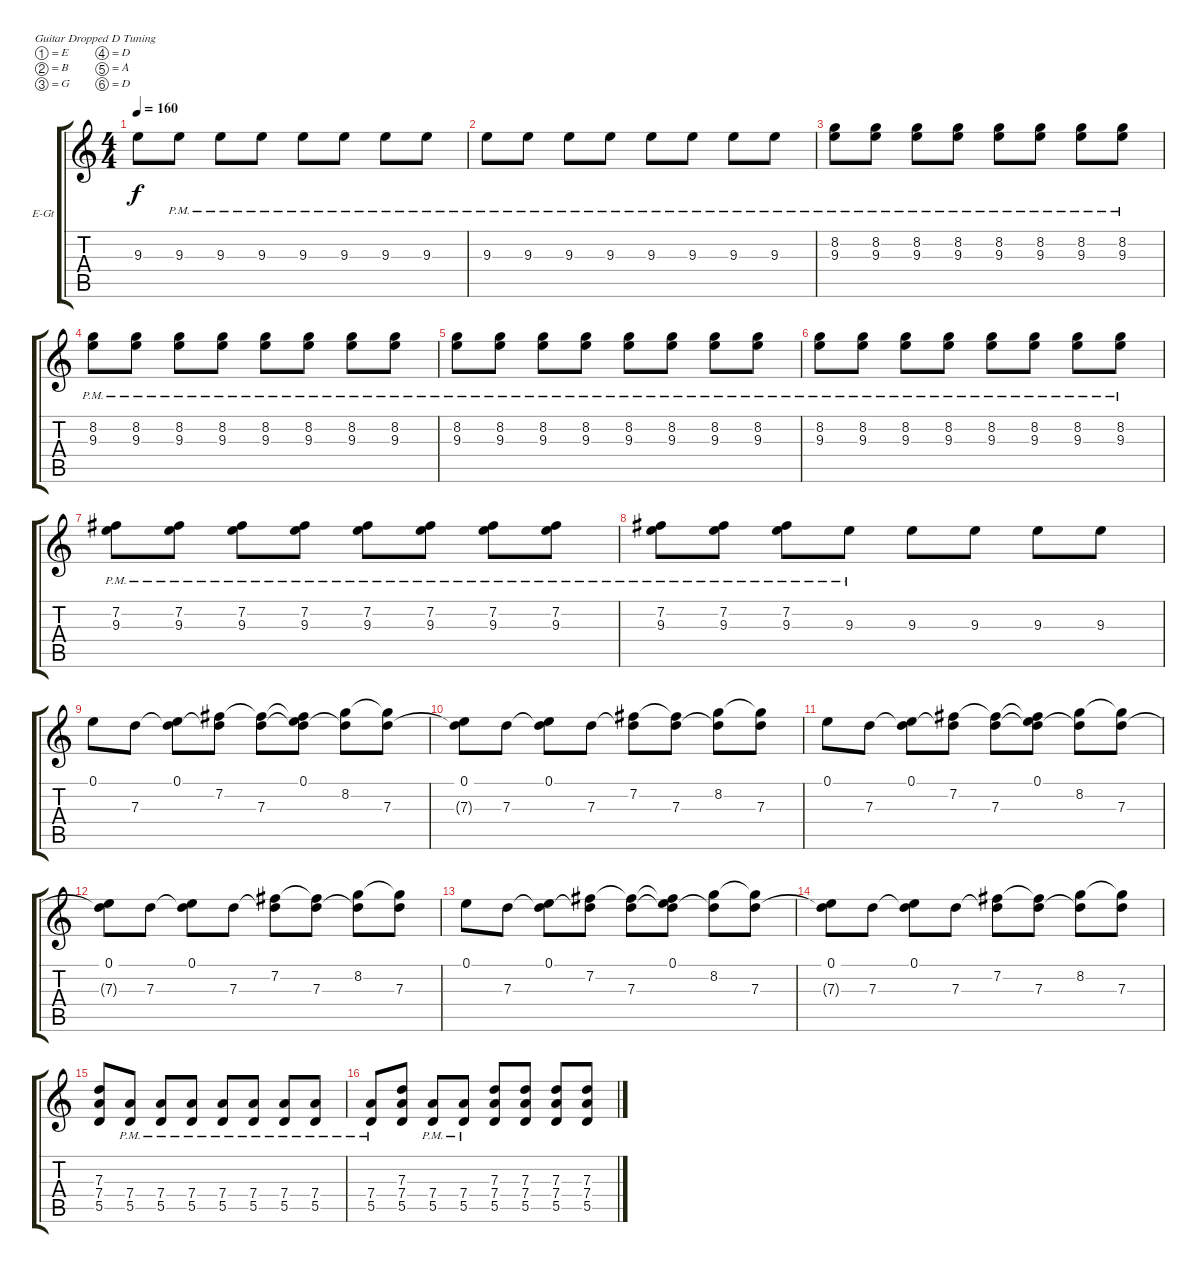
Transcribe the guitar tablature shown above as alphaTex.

\bracketExtendMode groupsimilarinstruments
\firstSystemTrackNameOrientation horizontal
\otherSystemsTrackNameOrientation horizontal
\track ("Kevin Skaff / Lead Guitar" "E-Gt") {instrument distortionguitar}
\staff {score tabs}
\tuning (E4 B3 G3 D3 A2 D2)
\ts (4 4)
\tempo 160
\clef g2
\ks c
9.3.8{dy f} 9.3{pm}.8 9.3{pm}.8 9.3{pm}.8 9.3{pm}.8 9.3{pm}.8 9.3{pm}.8 9.3{pm}.8 |
9.3{pm}.8 9.3{pm}.8 9.3{pm}.8 9.3{pm}.8 9.3{pm}.8 9.3{pm}.8 9.3{pm}.8 9.3{pm}.8 |
(8.2{pm} 9.3{pm}).8 (8.2{pm} 9.3{pm}).8 (8.2{pm} 9.3{pm}).8 (8.2{pm} 9.3{pm}).8 (8.2{pm} 9.3{pm}).8 (8.2{pm} 9.3{pm}).8 (8.2{pm} 9.3{pm}).8 (8.2{pm} 9.3{pm}).8 |
(8.2{pm} 9.3{pm}).8 (8.2{pm} 9.3{pm}).8 (8.2{pm} 9.3{pm}).8 (8.2{pm} 9.3{pm}).8 (8.2{pm} 9.3{pm}).8 (8.2{pm} 9.3{pm}).8 (8.2{pm} 9.3{pm}).8 (8.2{pm} 9.3{pm}).8 |
(8.2{pm} 9.3{pm}).8 (8.2{pm} 9.3{pm}).8 (8.2{pm} 9.3{pm}).8 (8.2{pm} 9.3{pm}).8 (8.2{pm} 9.3{pm}).8 (8.2{pm} 9.3{pm}).8 (8.2{pm} 9.3{pm}).8 (8.2{pm} 9.3{pm}).8 |
(8.2{pm} 9.3{pm}).8 (8.2{pm} 9.3{pm}).8 (8.2{pm} 9.3{pm}).8 (8.2{pm} 9.3{pm}).8 (8.2{pm} 9.3{pm}).8 (8.2{pm} 9.3{pm}).8 (8.2{pm} 9.3{pm}).8 (8.2{pm} 9.3{pm}).8 |
(7.2{pm} 9.3{pm}).8 (7.2{pm} 9.3{pm}).8 (7.2{pm} 9.3{pm}).8 (7.2{pm} 9.3{pm}).8 (7.2{pm} 9.3{pm}).8 (7.2{pm} 9.3{pm}).8 (7.2{pm} 9.3{pm}).8 (7.2{pm} 9.3{pm}).8 |
(7.2{pm} 9.3{pm}).8 (7.2{pm} 9.3{pm}).8 (7.2{pm} 9.3{pm}).8 9.3{pm}.8 9.3.8 9.3.8 9.3.8 9.3.8 |
0.1.8 7.3.8 (0.1 7.3{t}).8 (7.2 7.3{t}).8 (7.2{t} 7.3).8 (0.1 7.2{t} 7.3{t}).8 (8.2 7.3{t}).8 (8.2{t} 7.3).8 |
(0.1 7.3{t}).8 7.3.8 (0.1 7.3{t}).8 7.3.8 (7.2 7.3{t}).8 (7.2{t} 7.3).8 (8.2 7.3{t}).8 (8.2{t} 7.3).8 |
0.1.8 7.3.8 (0.1 7.3{t}).8 (7.2 7.3{t}).8 (7.2{t} 7.3).8 (0.1 7.2{t} 7.3{t}).8 (8.2 7.3{t}).8 (8.2{t} 7.3).8 |
(0.1 7.3{t}).8 7.3.8 (0.1 7.3{t}).8 7.3.8 (7.2 7.3{t}).8 (7.2{t} 7.3).8 (8.2 7.3{t}).8 (8.2{t} 7.3).8 |
0.1.8 7.3.8 (0.1 7.3{t}).8 (7.2 7.3{t}).8 (7.2{t} 7.3).8 (0.1 7.2{t} 7.3{t}).8 (8.2 7.3{t}).8 (8.2{t} 7.3).8 |
(0.1 7.3{t}).8 7.3.8 (0.1 7.3{t}).8 7.3.8 (7.2 7.3{t}).8 (7.2{t} 7.3).8 (8.2 7.3{t}).8 (8.2{t} 7.3).8 |
(7.3 7.4 5.5).8 (7.4{pm} 5.5{pm}).8 (7.4{pm} 5.5{pm}).8 (7.4{pm} 5.5{pm}).8 (7.4{pm} 5.5{pm}).8 (7.4{pm} 5.5{pm}).8 (7.4{pm} 5.5{pm}).8 (7.4{pm} 5.5{pm}).8 |
(7.4{pm} 5.5{pm}).8 (7.3 7.4 5.5).8 (7.4{pm} 5.5{pm}).8 (7.4{pm} 5.5{pm}).8 (7.3 7.4 5.5).8 (7.3 7.4 5.5).8 (7.3 7.4 5.5).8 (7.3 7.4 5.5).8
